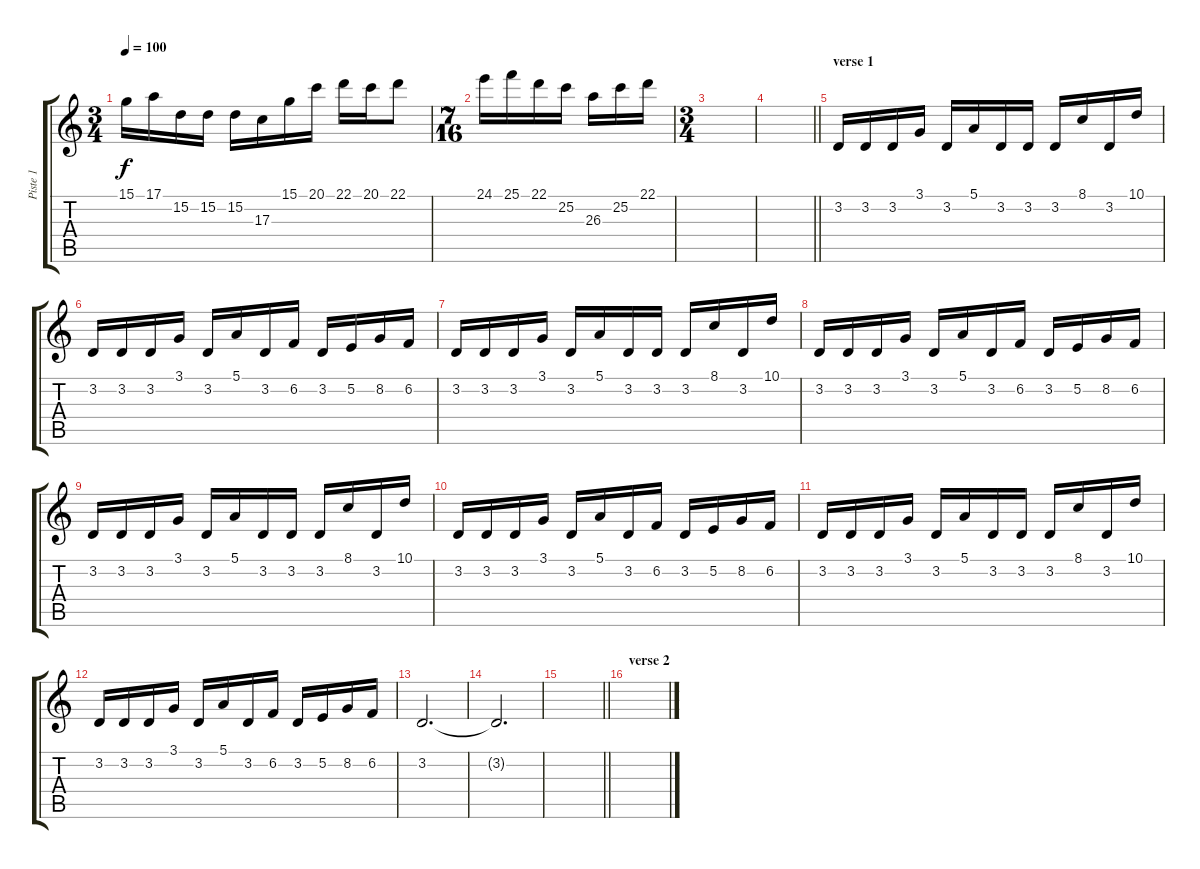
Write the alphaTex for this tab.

\track ("Piste 1" "Piste 1") {instrument churchorgan}
\staff {score tabs}
\tuning (E4 B3 G3 D3 A2 E2) {hide}
\ts (3 4)
\tempo 100
\clef g2
\ks c
15.1.16{dy f} 17.1.16 15.2.16 15.2.16 15.2.16 17.3.16 15.1.16 20.1.16 22.1.16 20.1.16 22.1.8 |
\ts (7 16)
24.1.16 25.1.16 22.1.16 25.2.16 26.3.16 25.2.16 22.1.16 |
\ts (3 4)
|
\barLineRight lightlight
|
\section ("" "verse 1")
3.2.16{volume 16} 3.2.16 3.2.16 3.1.16 3.2.16 5.1.16 3.2.16 3.2.16 3.2.16 8.1.16 3.2.16 10.1.16 |
3.2.16 3.2.16 3.2.16 3.1.16 3.2.16 5.1.16 3.2.16 6.2.16 3.2.16 5.2.16 8.2.16 6.2.16 |
3.2.16 3.2.16 3.2.16 3.1.16 3.2.16 5.1.16 3.2.16 3.2.16 3.2.16 8.1.16 3.2.16 10.1.16 |
3.2.16 3.2.16 3.2.16 3.1.16 3.2.16 5.1.16 3.2.16 6.2.16 3.2.16 5.2.16 8.2.16 6.2.16 |
3.2.16 3.2.16 3.2.16 3.1.16 3.2.16 5.1.16 3.2.16 3.2.16 3.2.16 8.1.16 3.2.16 10.1.16 |
3.2.16 3.2.16 3.2.16 3.1.16 3.2.16 5.1.16 3.2.16 6.2.16 3.2.16 5.2.16 8.2.16 6.2.16 |
3.2.16 3.2.16 3.2.16 3.1.16 3.2.16 5.1.16 3.2.16 3.2.16 3.2.16 8.1.16 3.2.16 10.1.16 |
3.2.16 3.2.16 3.2.16 3.1.16 3.2.16 5.1.16 3.2.16 6.2.16 3.2.16 5.2.16 8.2.16 6.2.16 |
3.2.2{d volume 0} |
3.2{t}.2{d} |
\barLineRight lightlight
|
\section ("" "verse 2")
